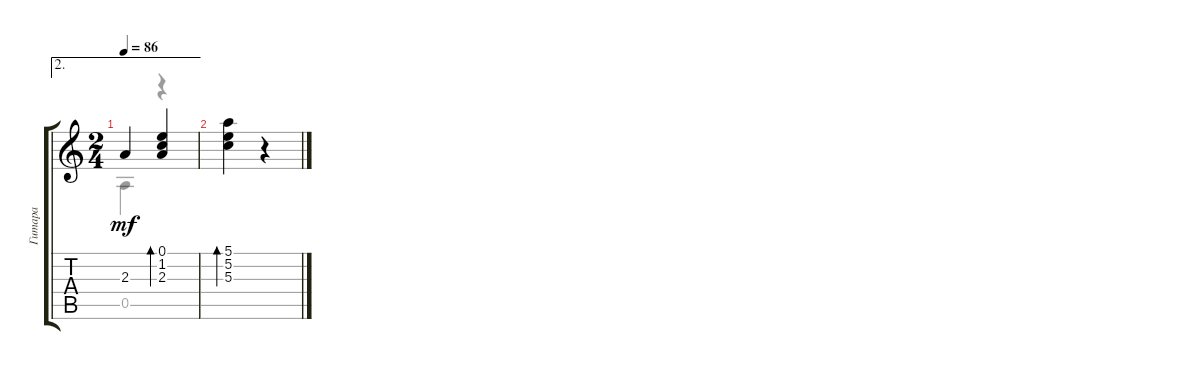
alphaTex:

\track ("Гитара" "Гитара") {instrument acousticguitarsteel}
\staff {score tabs}
\tuning (E4 B3 G3 D3 A2 E2) {hide}
\voice
\ae 2
\ts (2 4)
\tempo 86
\clef g2
\ks c
2.3.4{dy mf} (0.1 1.2 2.3).4{bd 240} |
(5.1 5.2 5.3).4{bd 240} r.4
\voice
\clef g2
\ottava regular
\simile none
\ks c
0.5.4{dy mf} r.4 |
